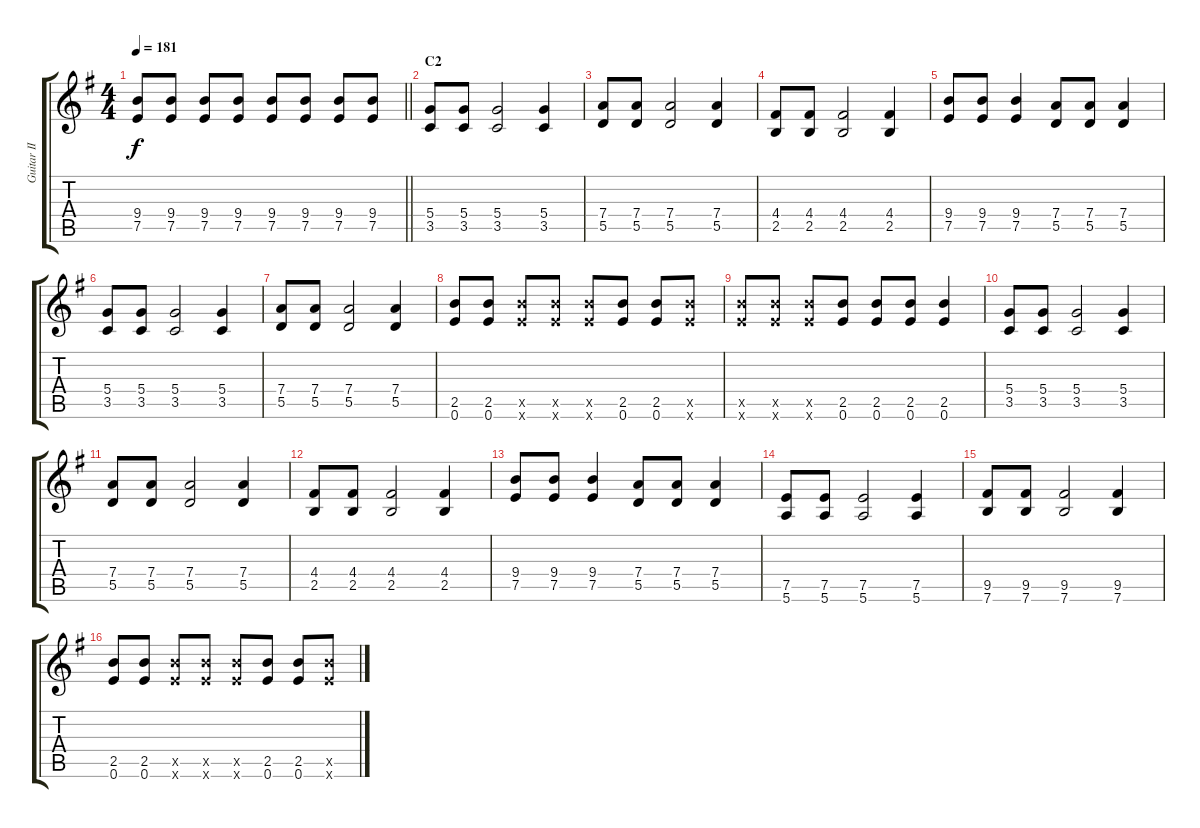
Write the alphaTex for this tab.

\track ("Guitar II" "Guitar II") {instrument distortionguitar}
\staff {score tabs}
\tuning (E4 B3 G3 D3 A2 E2) {hide}
\ts (4 4)
\tempo 181
\clef g2
\barLineRight lightlight
\ks g
(9.4 7.5).8{dy f} (9.4 7.5).8 (9.4 7.5).8 (9.4 7.5).8 (9.4 7.5).8 (9.4 7.5).8 (9.4 7.5).8 (9.4 7.5).8 |
\section ("" "C2")
(5.4 3.5).8 (5.4 3.5).8 (5.4 3.5).2 (5.4 3.5).4 |
(7.4 5.5).8 (7.4 5.5).8 (7.4 5.5).2 (7.4 5.5).4 |
(4.4 2.5).8 (4.4 2.5).8 (4.4 2.5).2 (4.4 2.5).4 |
(9.4 7.5).8 (9.4 7.5).8 (9.4 7.5).4 (7.4 5.5).8 (7.4 5.5).8 (7.4 5.5).4 |
(5.4 3.5).8 (5.4 3.5).8 (5.4 3.5).2 (5.4 3.5).4 |
(7.4 5.5).8 (7.4 5.5).8 (7.4 5.5).2 (7.4 5.5).4 |
(2.5 0.6).8{ot 8vb} (2.5 0.6).8{ot 8vb} (2.5{x} 0.6{x}).8{ot 8vb} (2.5{x} 0.6{x}).8{ot 8vb} (2.5{x} 0.6{x}).8{ot 8vb} (2.5 0.6).8{ot 8vb} (2.5 0.6).8{ot 8vb} (2.5{x} 0.6{x}).8{ot 8vb} |
(2.5{x} 0.6{x}).8{ot 8vb} (2.5{x} 0.6{x}).8{ot 8vb} (2.5{x} 0.6{x}).8{ot 8vb} (2.5 0.6).8{ot 8vb} (2.5 0.6).8{ot 8vb} (2.5 0.6).8{ot 8vb} (2.5 0.6).4{ot 8vb} |
(5.4 3.5).8 (5.4 3.5).8 (5.4 3.5).2 (5.4 3.5).4 |
(7.4 5.5).8 (7.4 5.5).8 (7.4 5.5).2 (7.4 5.5).4 |
(4.4 2.5).8 (4.4 2.5).8 (4.4 2.5).2 (4.4 2.5).4 |
(9.4 7.5).8 (9.4 7.5).8 (9.4 7.5).4 (7.4 5.5).8 (7.4 5.5).8 (7.4 5.5).4 |
(7.5 5.6).8 (7.5 5.6).8 (7.5 5.6).2 (7.5 5.6).4 |
(9.5 7.6).8 (9.5 7.6).8 (9.5 7.6).2 (9.5 7.6).4 |
(2.5 0.6).8{ot 8vb} (2.5 0.6).8{ot 8vb} (2.5{x} 0.6{x}).8{ot 8vb} (2.5{x} 0.6{x}).8{ot 8vb} (2.5{x} 0.6{x}).8{ot 8vb} (2.5 0.6).8{ot 8vb} (2.5 0.6).8{ot 8vb} (2.5{x} 0.6{x}).8{ot 8vb}
